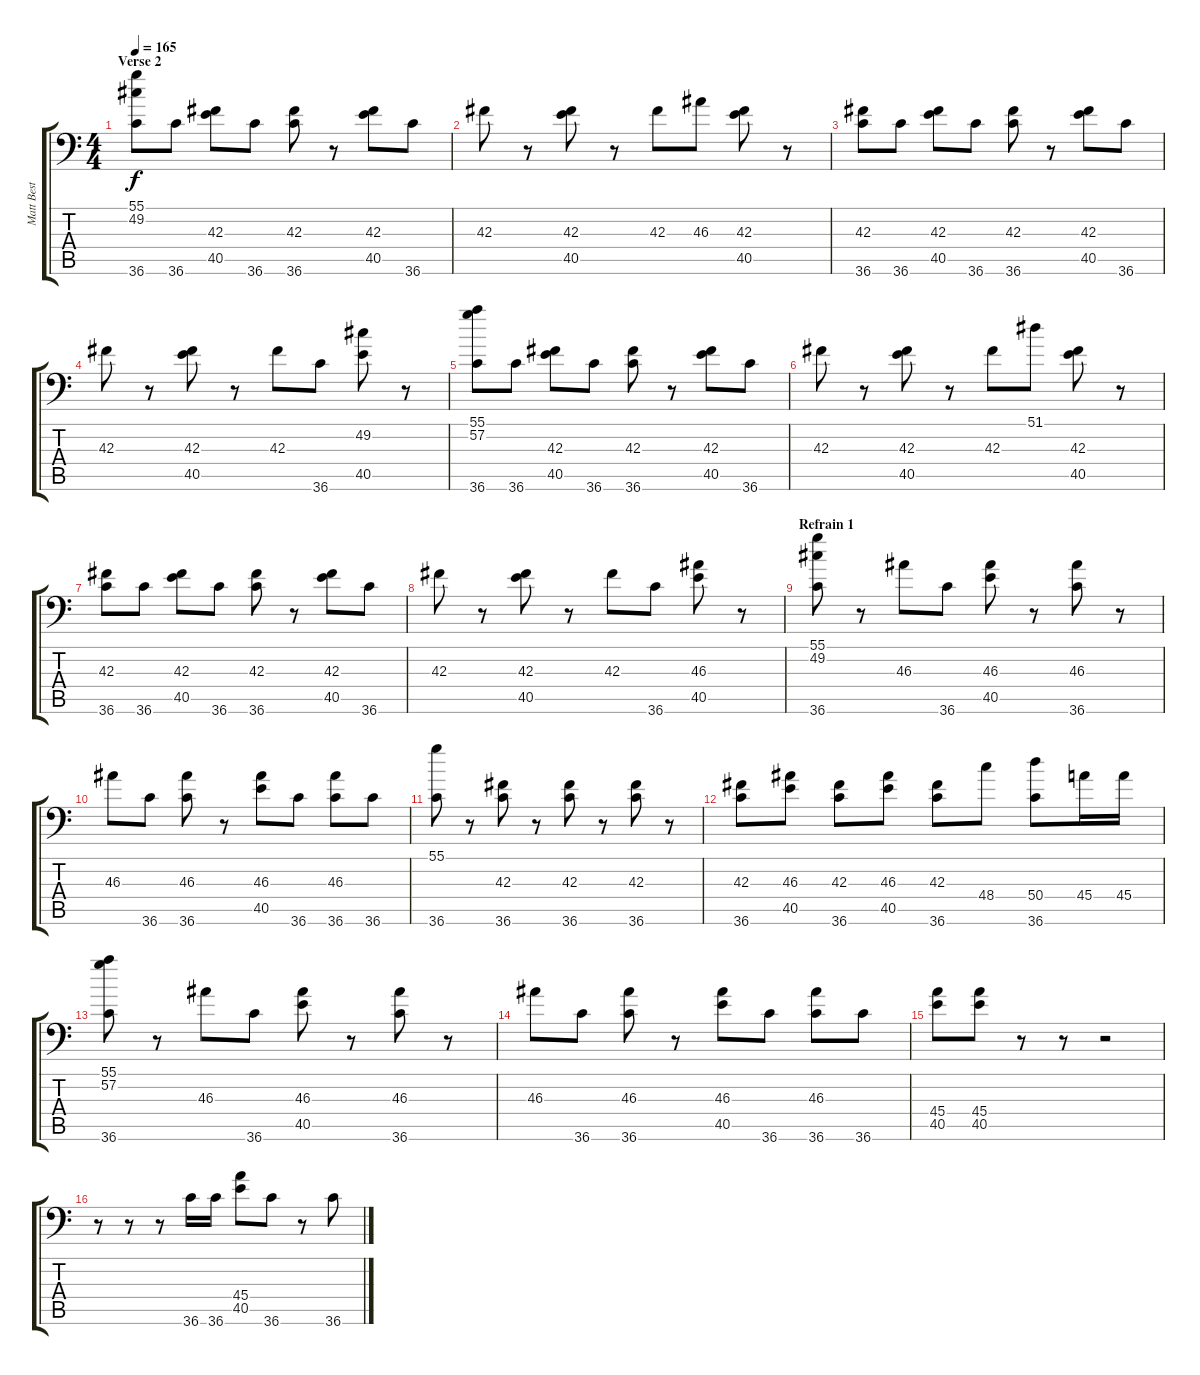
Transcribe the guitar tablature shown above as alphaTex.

\track ("Matt Best" "Matt Best") {instrument acousticgrandpiano}
\staff {score tabs}
\tuning (C-1 C-1 C-1 C-1 C-1 C-1) {hide}
\ts (4 4)
\section ("" "Verse 2")
\tempo 165
\clef f4
\ks c
(55.1 49.2 36.6).8{dy f} 36.6.8 (42.3 40.5).8 36.6.8 (42.3 36.6).8 r.8 (42.3 40.5).8 36.6.8 |
42.3.8 r.8 (42.3 40.5).8 r.8 42.3.8 46.3.8 (42.3 40.5).8 r.8 |
(42.3 36.6).8 36.6.8 (42.3 40.5).8 36.6.8 (42.3 36.6).8 r.8 (42.3 40.5).8 36.6.8 |
42.3.8 r.8 (42.3 40.5).8 r.8 42.3.8 36.6.8 (49.2 40.5).8 r.8 |
(55.1 57.2 36.6).8 36.6.8 (42.3 40.5).8 36.6.8 (42.3 36.6).8 r.8 (42.3 40.5).8 36.6.8 |
42.3.8 r.8 (42.3 40.5).8 r.8 42.3.8 51.1.8 (42.3 40.5).8 r.8 |
(42.3 36.6).8 36.6.8 (42.3 40.5).8 36.6.8 (42.3 36.6).8 r.8 (42.3 40.5).8 36.6.8 |
42.3.8 r.8 (42.3 40.5).8 r.8 42.3.8 36.6.8 (46.3 40.5).8 r.8 |
\section ("" "Refrain 1")
(55.1 49.2 36.6).8 r.8 46.3.8 36.6.8 (46.3 40.5).8 r.8 (46.3 36.6).8 r.8 |
46.3.8 36.6.8 (46.3 36.6).8 r.8 (46.3 40.5).8 36.6.8 (46.3 36.6).8 36.6.8 |
(55.1 36.6).8 r.8 (42.3 36.6).8 r.8 (42.3 36.6).8 r.8 (42.3 36.6).8 r.8 |
(42.3 36.6).8 (46.3 40.5).8 (42.3 36.6).8 (46.3 40.5).8 (42.3 36.6).8 48.4.8 (50.4 36.6).8 45.4.16 45.4.16 |
(55.1 57.2 36.6).8 r.8 46.3.8 36.6.8 (46.3 40.5).8 r.8 (46.3 36.6).8 r.8 |
46.3.8 36.6.8 (46.3 36.6).8 r.8 (46.3 40.5).8 36.6.8 (46.3 36.6).8 36.6.8 |
(45.4 40.5).8 (45.4 40.5).8 r.8 r.8 r.2 |
r.8 r.8 r.8 36.6.16 36.6.16 (45.4 40.5).8 36.6.8 r.8 36.6.8
